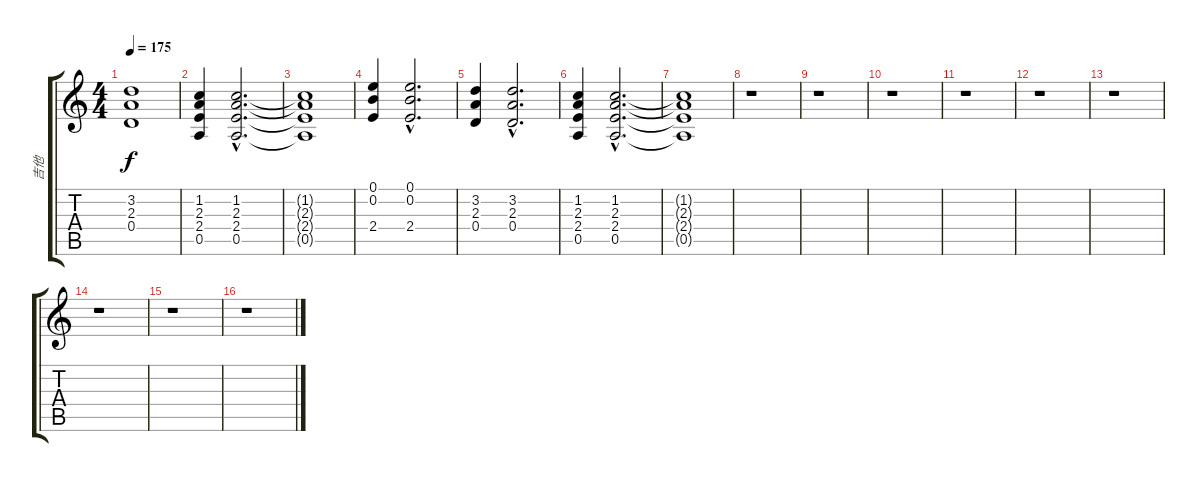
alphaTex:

\track ("吉他" "吉他") {instrument distortionguitar}
\staff {score tabs}
\tuning (E4 B3 G3 D3 A2 E2) {hide}
\ts (4 4)
\tempo 175
\clef g2
\ks c
(3.2{t} 2.3{t} 0.4{t}).1{dy f} |
(1.2 2.3 2.4 0.5).4 (1.2{hac} 2.3{hac} 2.4{hac} 0.5{hac}).2{d} |
(1.2{t} 2.3{t} 2.4{t} 0.5{t}).1 |
(0.1 0.2 2.4).4 (0.1{hac} 0.2{hac} 2.4{hac}).2{d} |
(3.2 2.3 0.4).4 (3.2{hac} 2.3{hac} 0.4{hac}).2{d} |
(1.2 2.3 2.4 0.5).4 (1.2{hac} 2.3{hac} 2.4{hac} 0.5{hac}).2{d} |
(1.2{t} 2.3{t} 2.4{t} 0.5{t}).1 |
r.1 |
r.1 |
r.1 |
r.1 |
r.1 |
r.1 |
r.1 |
r.1 |
r.1
